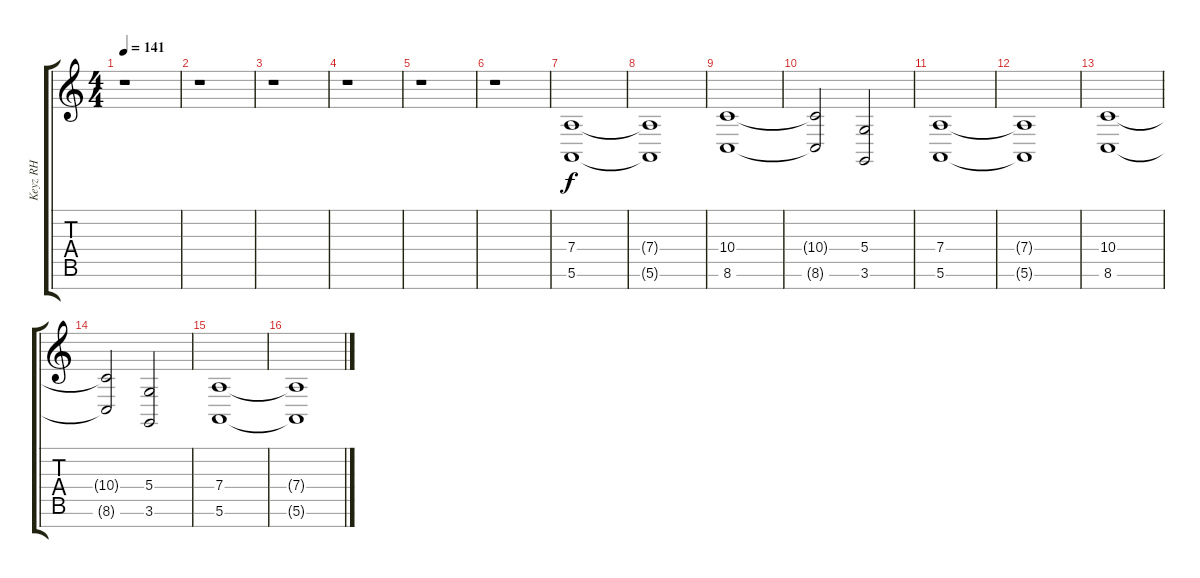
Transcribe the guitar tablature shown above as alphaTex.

\track ("Keyz RH" "Keyz RH") {instrument pad8sweep}
\staff {score tabs}
\tuning (E4 B3 G3 D3 A2 E2 B1) {hide}
\ts (4 4)
\tempo 141
\clef g2
\ks c
r.1{dy f} |
r.1 |
r.1 |
r.1 |
r.1 |
r.1 |
(7.4 5.6).1 |
(7.4{t} 5.6{t}).1 |
(10.4 8.6).1 |
(10.4{t} 8.6{t}).2 (5.4 3.6).2 |
(7.4 5.6).1 |
(7.4{t} 5.6{t}).1 |
(10.4 8.6).1 |
(10.4{t} 8.6{t}).2 (5.4 3.6).2 |
(7.4 5.6).1{volume 9} |
(7.4{t} 5.6{t}).1
